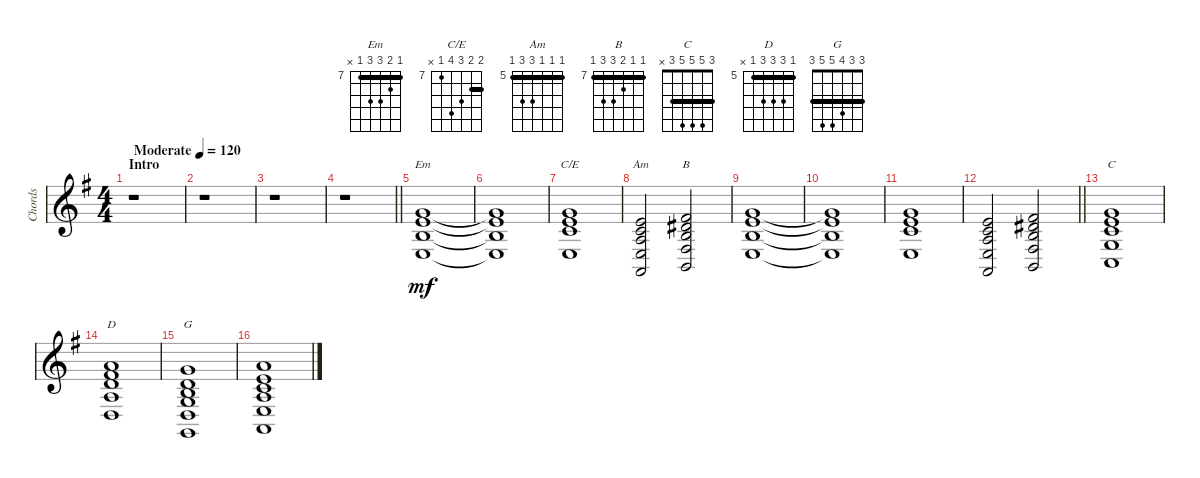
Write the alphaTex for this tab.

\track ("Chords" "Chords") {instrument stringensemble1}
\staff {score}
\tuning (E4 B3 G3 D3 A2 E2) {hide}
\chord ("Em" 7 8 9 9 7 x) {firstfret 7 barre 7}
\chord ("C/E" 8 8 9 10 7 x) {firstfret 7 barre 8}
\chord ("Am" 5 5 5 7 7 5) {firstfret 5 barre 5}
\chord ("B" 7 7 8 9 9 7) {firstfret 7 barre 7}
\chord ("C" 3 5 5 5 3 x) {barre 3}
\chord ("D" 5 7 7 7 5 x) {firstfret 5 barre 5}
\chord ("G" 3 3 4 5 5 3) {barre 3}
\ts (4 4)
\section ("" "Intro")
\tempo (120 "Moderate")
\clef g2
\ks eminor
r.1{dy mf instrument stringensemble1} |
r.1 |
r.1 |
\barLineRight lightlight
r.1 |
\section ("" "")
(8.2 9.3 9.4 7.5).1{ch "Em"} |
(8.2{t} 9.3{t} 9.4{t} 7.5{t}).1 |
(8.2 9.3 10.4 7.5).1{ch "C/E"} |
(5.2 5.3 7.4 7.5 5.6).2{ch "Am"} (7.2 8.3 9.4 9.5 7.6).2{ch "B"} |
(8.2 9.3 9.4 7.5).1 |
(8.2{t} 9.3{t} 9.4{t} 7.5{t}).1 |
(8.2 9.3 10.4 7.5).1 |
\barLineRight lightlight
(5.2 5.3 7.4 7.5 5.6).2 (7.2 8.3 9.4 9.5 7.6).2 |
\section ("" "")
(3.1 5.2 5.3 5.4 3.5).1{ch "C"} |
(5.1 7.2 7.3 7.4 5.5).1{ch "D"} |
(3.1 3.2 4.3 5.4 5.5 3.6).1{ch "G"} |
(5.1 5.2 5.3 7.4 7.5 5.6).1
